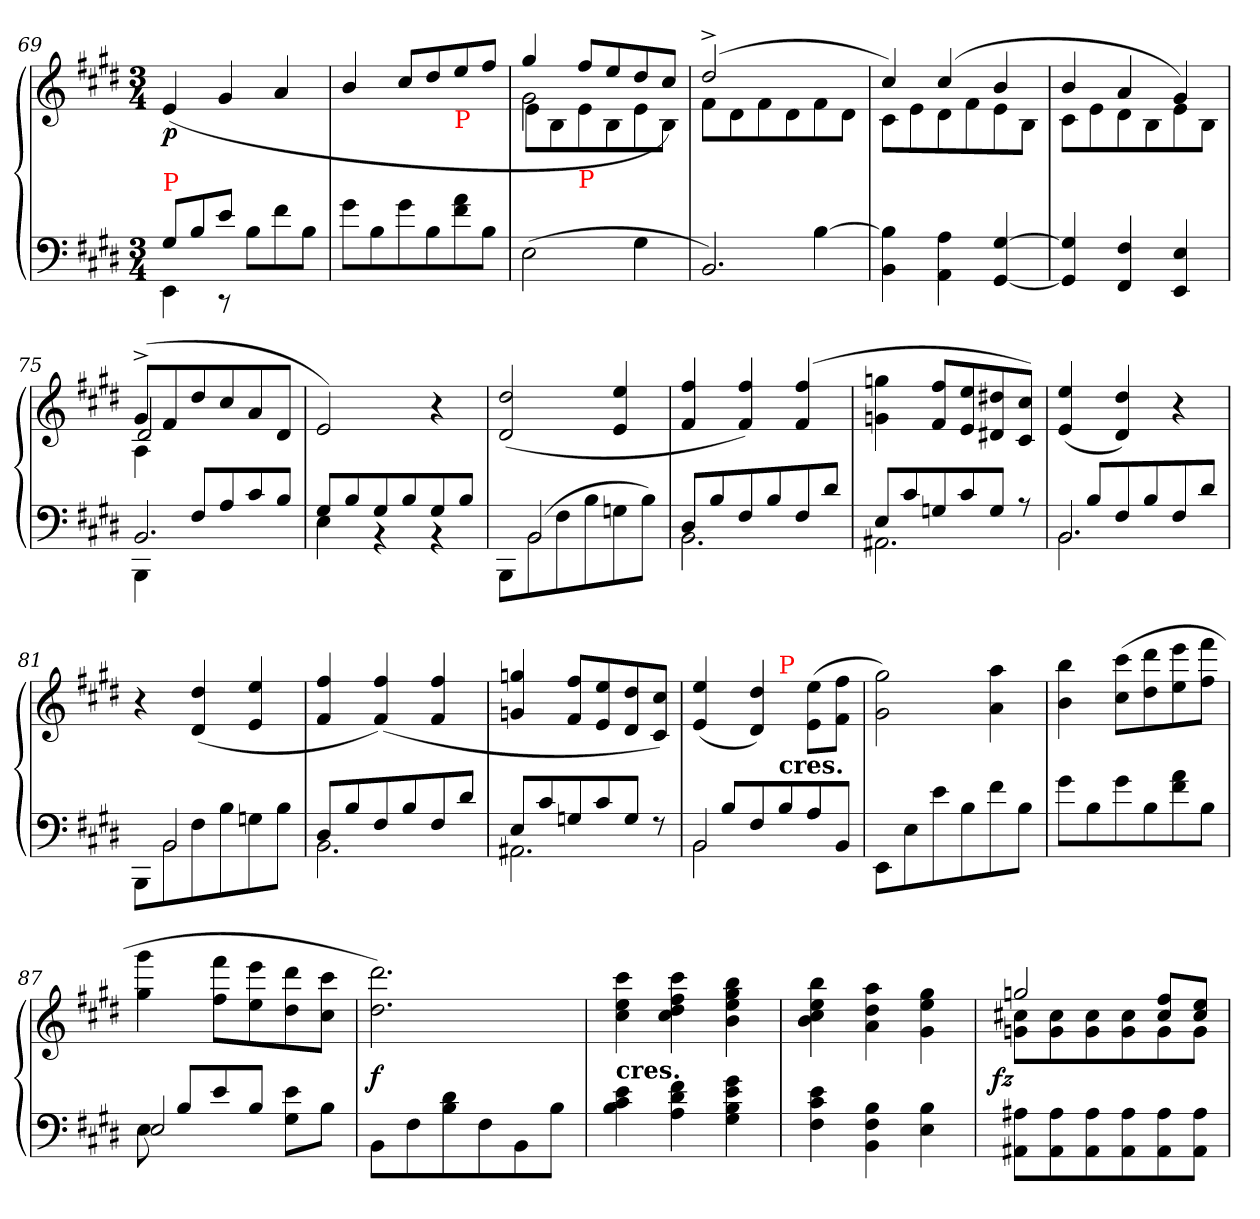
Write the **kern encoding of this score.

**kern	**kern	**dynam
*part1	*part1	*part1
*staff2	*staff1	*staff1/2
*clefF4	*clefG2	*
*k[f#c#g#d#]	*k[f#c#g#d#]	*
*M3/4	*M3/4	*
=69	=69	=69
*^	*	*
!LO:TX:a:color=red:t=P	!	!	!
8G#!/L	4EE!	(>4e!	p
8B!/	.	.	.
8e!\J	8r	4g#!	.
8B!\L	8ryy	.	.
8f#!\	4ryy	4a!	.
8B!\J	.	.	.
*v	*v	*	*
=70	=70	=70
8g#!\L	4b!/	.
8B!\	.	.
8g#!\	8cc#!/L	.
8B!\	8dd#!/	.
!	!LO:TX:b:color=red:t=P	!
8a!\ 8f#!\	8ee!/	.
8B!\J	8ff#!/J	.
=71	=71	=71
*	*^	*
*	*	*^	*
(>2E!	4gg#!	2g#!	8e!\L	.
.	.	.	8B!\	.
!	!LO:TX:b:color=red:t=P	!	!	!
.	8ff#!L	.	8e!\	.
.	8ee!	.	8B!\	.
4G#!	8dd#!	4ryy	8e!\	.
.	8cc#!J)	.	8B!\J	.
=72	=72	=72	=72	=72
!LO:N:vis=2.	!	!	!	!
*	*	*v	*v	*
2BB!/)	(>2dd#^>!	8f#!\L	.
.	.	8d#!\	.
.	.	8f#!\	.
.	.	8d#!\	.
[4B!	4ryy	8f#!\	.
.	.	8d#!\J	.
=73	=73	=73	=73
4B!] 4BB!	4cc#!)	8c#!\L	.
.	.	8e!\	.
4A! 4AA!	(>4cc#!	8d#!\	.
.	.	8f#!\	.
[4G#!/ [4GG#!/	4b!	8e!\	.
.	.	8B!\J	.
=74	=74	=74	=74
4G#!]/ 4GG#!]/	4b!	8c#!\L	.
.	.	8e!\	.
4F#!/ 4FF#!/	4a!	8d#!\	.
.	.	8B!\	.
4E!/ 4EE!/	4g#!)	8e!\	.
.	.	8B!\J	.
=75	=75	=75	=75
*^	*	*^	*
4BBB!\	2.BB!/	(>8g#^>!L	4A!	2d#!	.
.	.	8f#!	.	.	.
8F#!L	.	8dd#!	2ryy	.	.
8A!	.	8cc#!	.	.	.
8c#!	.	8a!	.	4ryy	.
8B!J	.	8d#!J	.	.	.
*	*	*v	*v	*v	*
=76	=76	=76	=76
8G#!L	4E!	2e!)	.
8B!	.	.	.
8G#!	4rBB	.	.
8B!	.	.	.
8G#!	4rBB	4r	.
8B!J	.	.	.
=77	=77	=77	=77
8ryy	8BBB!\L	(<2dd#!/ 2d#!/	.
!	!LO:N:vis=2	!	!
(>2BB!	8BB!\	.	.
.	8F#!\	.	.
.	8B!\	.	.
.	8Gn!\	4ee!/ 4e!/	.
8ryy	8B!\J)	.	.
=78	=78	=78	=78
8D#!L	2.BB!	4ff#!/ 4f#!/	.
8B!	.	.	.
8F#!	.	4ff#!/ 4f#!/)	.
8B!	.	.	.
8F#!	.	(<4ff#!/ 4f#!/	.
8d#!J	.	.	.
=79	=79	=79	=79
8E!L	2.AA#X!	4ggn! 4gn!	.
8c#!	.	.	.
8Gn!	.	8ff#!/ 8f#!/L	.
8c#!	.	8ee! 8e!	.
8G!J	.	8dd#X! 8d#X!	.
8rA	.	8cc#! 8c#!J)	.
=80	=80	=80	=80
!LO:N:vis=2.	!	!	!
8BB!	2.BB!	(<4ee! 4e!	.
8B!L	.	.	.
8F#!	.	4dd#! 4d#!)	.
8B!	.	.	.
8F#!	.	4r	.
8d#!J	.	.	.
=81	=81	=81	=81
8ryy	8BBB!\L	4r	.
!	!LO:N:vis=2	!	!
2BB!	8BB!\	.	.
.	8F#!\	(<4dd#! 4d#!	.
.	8B!\	.	.
.	8Gn!\	4ee! 4e!	.
8ryy	8B!\J	.	.
=82	=82	=82	=82
8D#!L	2.BB!	4ff#!/ 4f#!/	.
8B!	.	.	.
8F#!	.	(>4ff#!/ 4f#!/)	.
8B!	.	.	.
8F#!	.	4ff#!/ 4f#!/	.
8d#!J	.	.	.
=83	=83	=83	=83
8E!L	2.AA#X!	4ggn!/ 4gn!/	.
8c#!	.	.	.
8Gn!	.	8ff#! 8f#!L	.
8c#!	.	8ee! 8e!	.
8G!J	.	8dd#! 8d#!	.
8r	.	8cc#! 8c#!J)	.
=84	=84	=84	=84
!LO:N:vis=2	!	!	!
*	*	*^	*
8BB!\	2BB!/	(<4ee! 4e!	4.ryy	.
8B!L	.	.	.	.
8F#!	.	4dd#! 4d#!)	.	.
!	!	!	!LO:TX:c:B:t=cres.	!
!	!	!	!LO:TX:a:color=red:t=P	!
8B!	.	.	4.ryy	.
8A!	4A!/	(>8ee!\ 8e!\L	.	.
8BB!J	.	8ff#!\ 8f#!\J	.	.
*v	*v	*	*	*
*	*v	*v	*
=85	=85	=85
8EE!\L	2gg#! 2g#!)	.
8E!\	.	.
8e!\	.	.
8B!\	.	.
8f#!\	4aa! 4a!	.
8B!\J	.	.
=86	=86	=86
8g#!\L	4bb! 4b!	.
8B!\	.	.
8g#!\	(>8ccc#!\ 8cc#!\L	.
8B!\	8ddd#!\ 8dd#!\	.
8a!\ 8f#!\	8eee!\ 8ee!\	.
8B!\J	8fff#!\ 8ff#!\J	.
=87	=87	=87
!LO:N:vis=2	!	!
*^	*	*
8E!\	2E!/	4ggg#! 4gg#!	.
8B!L	.	.	.
8e!	.	8fff#!\ 8ff#!\L	.
8B!J	.	8eee!\ 8ee!\	.
8e! 8G#!L	4ryy	8ddd#!\ 8dd#!\	.
8B!J	.	8ccc#!\ 8cc#!\J	.
*v	*v	*	*
=88	=88	=88
8BB!\L	2.ddd#! 2.dd#!)	f
8F#!\	.	.
8d#!\ 8B!\	.	.
8F#!\	.	.
8BB!\	.	.
8B!\J	.	.
=89	=89	=89
!	!LO:TX:c:B:t=cres.	!
4e! 4c#! 4B!	4ccc#! 4ee! 4cc#!	.
4f#! 4d#! 4A!	4ccc#! 4ff#! 4dd#! 4cc#!	.
4g#! 4e! 4B! 4G#!	4bb! 4gg#! 4ee! 4b!	.
=90	=90	=90
4e! 4c#! 4F#!	4bb! 4ee! 4cc#! 4b!	.
4B! 4F#! 4BB!	4aa! 4dd#! 4a!	.
4B! 4E!	4gg#! 4ee! 4g#!	.
=91	=91	=91
*	*^	*
!	!	!	!LO:DY:rj
8A#X!\ 8AA#X!\L	2ggn!	8cc#X!\ 8gn!\L	fz
8A#!\ 8AA#!\	.	8cc#!\ 8g!\	.
8A#!\ 8AA#!\	.	8cc#!\ 8g!\	.
8A#!\ 8AA#!\	.	8cc#!\ 8g!\	.
8A#!\ 8AA#!\	8ff#! 8cc#!L	8g!\	.
8A#!\ 8AA#!\J	8ee! 8cc#!J	8g!\J	.
*	*v	*v	*
=	=	=
*-	*-	*-
